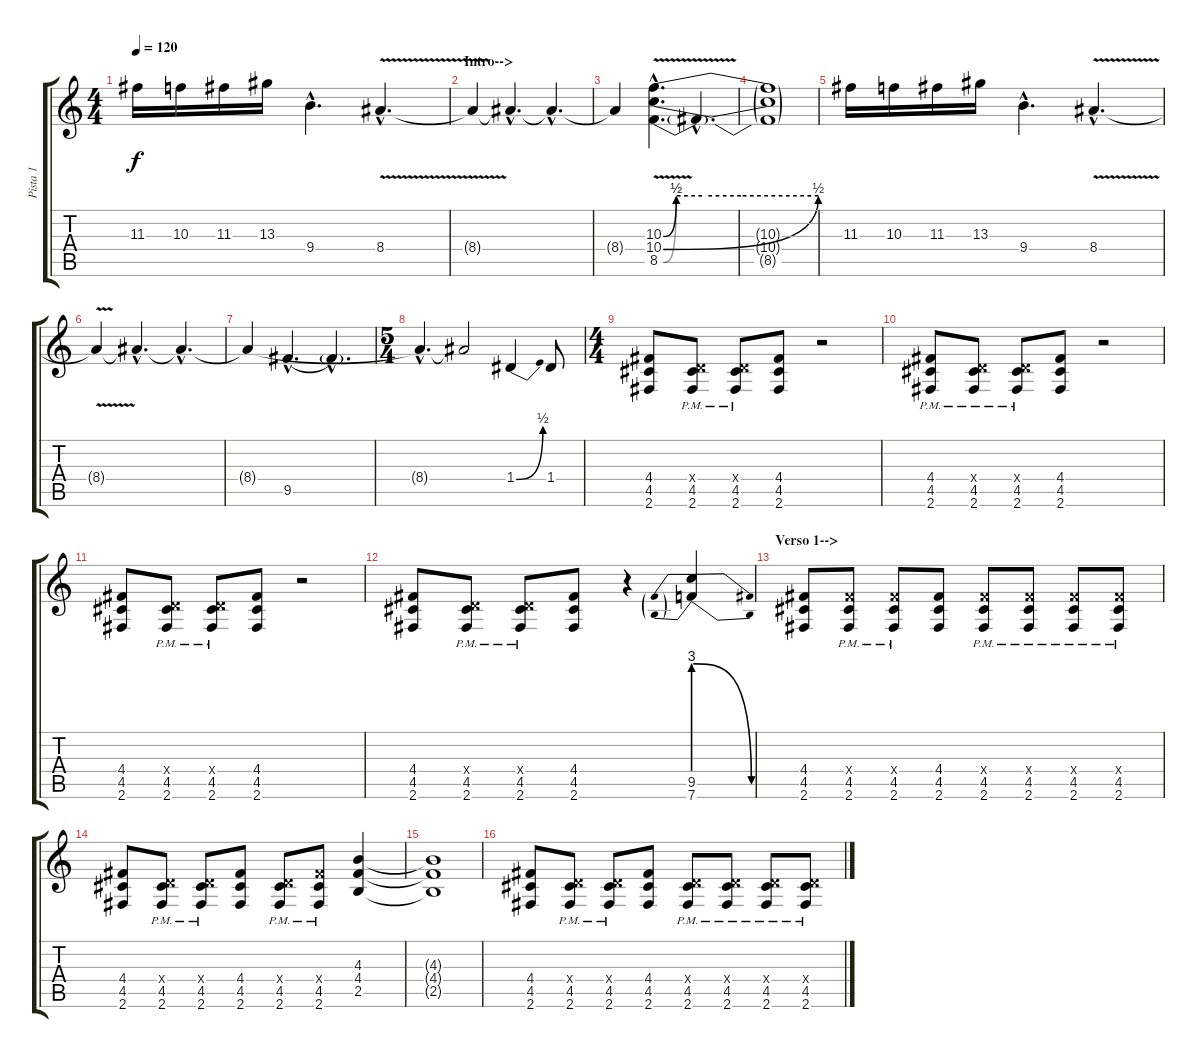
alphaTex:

\track ("Pista 1" "Pista 1") {instrument overdrivenguitar}
\staff {score tabs}
\tuning (E4 B3 G3 D3 A2 E2) {hide}
\ts (4 4)
\tempo 120
\clef g2
\ks c
11.3.16{dy f instrument overdrivenguitar} 10.3.16 11.3.16 13.3.16 9.4{hac}.4{d} 8.4{v hac}.4{d} |
\section ("" "Intro-->")
8.4{t}.4 8.4{hac t}.4{d} 8.4{hac t}.4{d} |
8.4{t}.4 (10.3{be (custom 0 0 5 2 15 2 30 2 60 2) hac} 10.4{be (bend 0 0 60 2) hac} 8.5{be (custom 0 0 5 2 15 2 30 2 60 2) v hac}).4{d} 8.5{hac t}.4{d} |
(10.3{t} 10.4{t} 8.5{t}).1 |
11.3.16 10.3.16 11.3.16 13.3.16 9.4{hac}.4{d} 8.4{v hac}.4{d} |
8.4{t}.4 8.4{hac t}.4{d} 8.4{hac t}.4{d} |
8.4{t}.4 9.5{be (hold 0 0 60 0) hac}.4{d} 9.5{hac t}.4{d} |
\ts (5 4)
8.4{hac t}.4{d} 8.4{t}.2 1.4{be (bend 0 0 60 2)}.4 1.4.8 |
\ts (4 4)
(4.4 4.5 2.6).8 (0.4{x} 4.5{pm} 2.6{pm}).8 (0.4{x} 4.5{pm} 2.6{pm}).8 (4.4 4.5 2.6).8 r.2 |
(4.4{pm} 4.5 2.6).8 (0.4{x} 4.5{pm} 2.6{pm}).8 (0.4{x} 4.5{pm} 2.6{pm}).8 (4.4 4.5 2.6).8 r.2 |
(4.4 4.5 2.6).8 (0.4{x} 4.5{pm} 2.6{pm}).8 (0.4{x} 4.5{pm} 2.6{pm}).8 (4.4 4.5 2.6).8 r.2 |
(4.4 4.5 2.6).8 (0.4{x} 4.5{pm} 2.6{pm}).8 (0.4{x} 4.5{pm} 2.6{pm}).8 (4.4 4.5 2.6).8 r.4 (9.5{be (prebendrelease 0 12 60 0)} 7.6{be (prebendrelease 0 12 60 0)}).4 |
\section ("" "Verso 1-->")
(4.4 4.5 2.6).8 (4.4{x} 4.5{pm} 2.6{pm}).8 (4.4{x} 4.5{pm} 2.6{pm}).8 (4.4 4.5 2.6).8 (4.4{x} 4.5{pm} 2.6{pm}).8 (4.4{x} 4.5{pm} 2.6{pm}).8 (4.4{x} 4.5{pm} 2.6{pm}).8 (4.4{x} 4.5{pm} 2.6{pm}).8 |
(4.4 4.5 2.6).8 (0.4{x} 4.5{pm} 2.6{pm}).8 (0.4{x} 4.5{pm} 2.6{pm}).8 (4.4 4.5 2.6).8 (0.4{x} 4.5{pm} 2.6{pm}).8 (4.4{x} 4.5{pm} 2.6{pm}).8 (4.3 4.4 2.5).4 |
(4.3{t} 4.4{t} 2.5{t}).1 |
(4.4 4.5 2.6).8 (0.4{x} 4.5{pm} 2.6{pm}).8 (0.4{x} 4.5{pm} 2.6{pm}).8 (4.4 4.5 2.6).8 (0.4{x} 4.5{pm} 2.6{pm}).8 (0.4{x} 4.5{pm} 2.6{pm}).8 (0.4{x} 4.5{pm} 2.6{pm}).8 (0.4{x} 4.5{pm} 2.6{pm}).8
